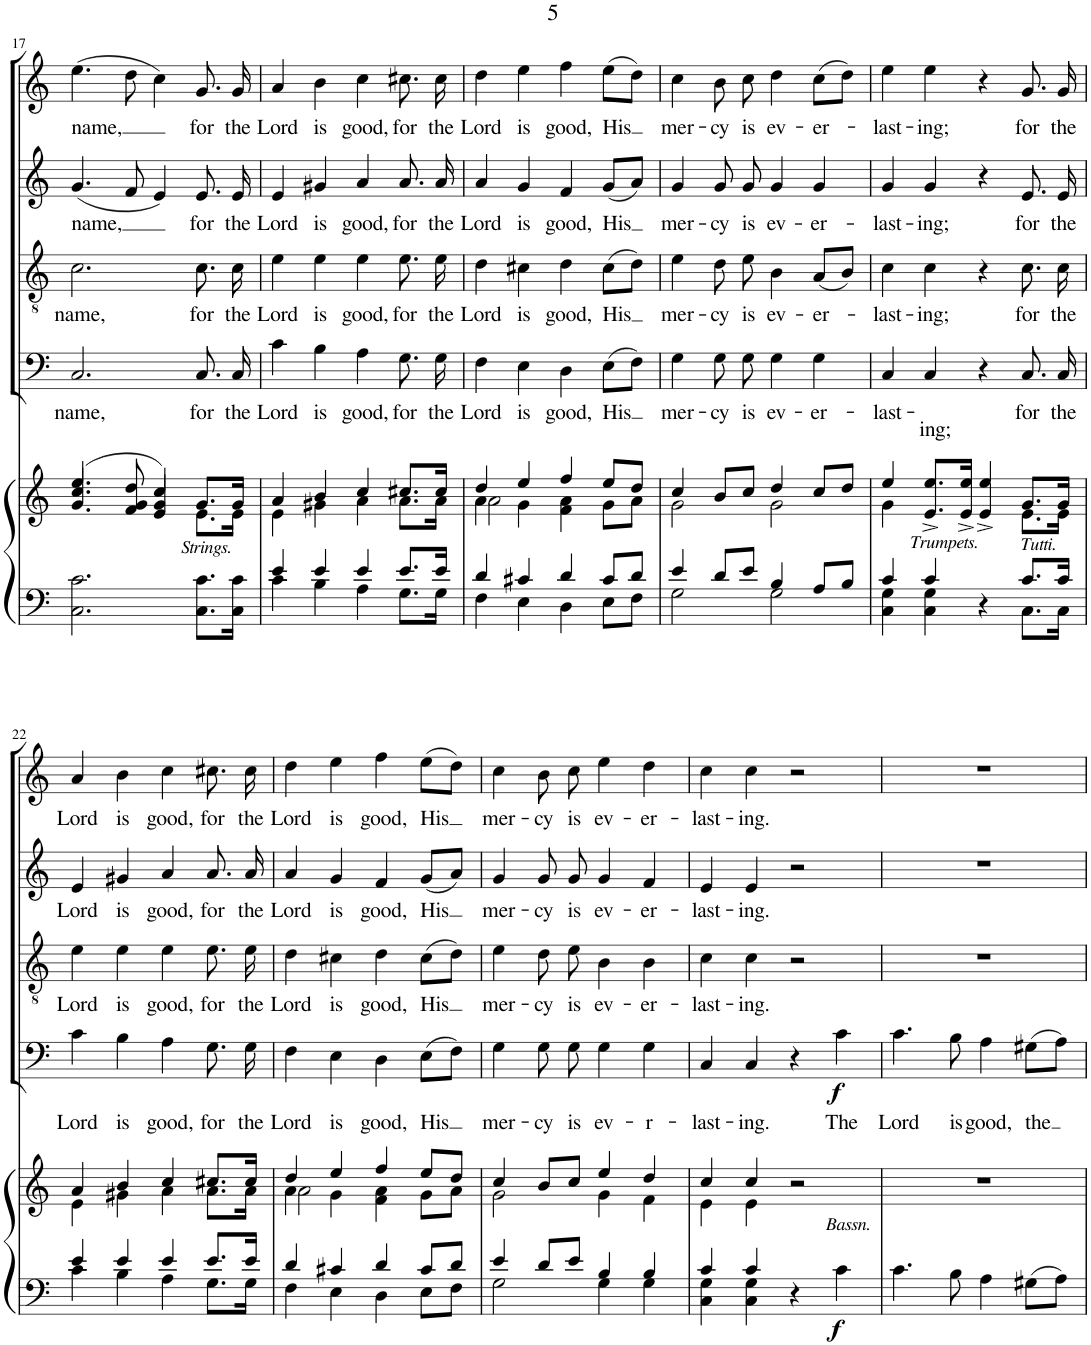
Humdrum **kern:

**kern	**kern	**dynam	**kern	**text	**dynam	**kern	**text	**kern	**text	**kern	**text
*part5	*part5	*part5	*part4	*part4	*part4	*part3	*part3	*part2	*part2	*part1	*part1
*staff6	*staff5	*staff5/6	*staff4	*staff4	*staff4	*staff3	*staff3	*staff2	*staff2	*staff1	*staff1
*I"Accompt.	*	*	*I"Bass	*	*	*I"Tenor	*	*I"Alto	*	*I"Soprano	*
!!LO:PB:g=z
*clefF4	*clefG2	*	*clefF4	*	*	*clefGv2	*	*clefG2	*	*clefG2	*
*k[]	*k[]	*	*k[]	*	*	*k[]	*	*k[]	*	*k[]	*
*M4/4	*M4/4	*	*M4/4	*	*	*M4/4	*	*M4/4	*	*M4/4	*
*met(c)	*met(c)	*	*met(c)	*	*	*met(c)	*	*met(c)	*	*met(c)	*
=17	=17	=17	=17	=17	=17	=17	=17	=17	=17	=17	=17
*	*^	*	*	*	*	*	*	*	*	*	*
!	!	!	!	!	!LO:LY:b	!	!	!LO:LY:b	!	!LO:LY:b	!	!LO:LY:b
2.C\ 2.c\	(4.ee/	4.g/ 4.cc/	.	2.C/	name,	.	2.c\	name,	(4.g/	name,	(4.ee\	name,
.	8f/ 8g/ 8dd/	8ryy	.	.	.	.	.	.	8f/	.	8dd\	.
.	4cc/)	4e/ 4g/	.	.	.	.	.	.	4e/)	.	4cc\)	.
!	!LO:TX:b:i:t=Strings.	!	!	!	!	!	!	!	!	!	!	!
!	!	!	!	!	!LO:LY:b	!	!	!LO:LY:b	!	!LO:LY:b	!	!LO:LY:b
8.C\ 8.c\L	8.g/L	8.e\L	.	8.C/	for	.	8.c\	for	8.e/	for	8.g/	for
!	!	!	!	!	!LO:LY:b	!	!	!LO:LY:b	!	!LO:LY:b	!	!LO:LY:b
16C\ 16c\Jk	16g/Jk	16e\Jk	.	16C/	the	.	16c\	the	16e/	the	16g/	the
=18	=18	=18	=18	=18	=18	=18	=18	=18	=18	=18	=18	=18
*^	*	*	*	*	*	*	*	*	*	*	*	*
!	!	!	!	!	!	!LO:LY:b	!	!	!LO:LY:b	!	!LO:LY:b	!	!LO:LY:b
4e/	4c\	4a/	4e\	.	4c\	Lord	.	4e\	Lord	4e/	Lord	4a/	Lord
!	!	!	!	!	!	!LO:LY:b	!	!	!LO:LY:b	!	!LO:LY:b	!	!LO:LY:b
4e/	4B\	4b/	4g#X\	.	4B\	is	.	4e\	is	4g#X/	is	4b\	is
!	!	!	!	!	!	!LO:LY:b	!	!	!LO:LY:b	!	!LO:LY:b	!	!LO:LY:b
4e/	4A\	4cc/	4a\	.	4A\	good,	.	4e\	good,	4a/	good,	4cc\	good,
!	!	!	!	!	!	!LO:LY:b	!	!	!LO:LY:b	!	!LO:LY:b	!	!LO:LY:b
8.e/L	8.G\L	8.cc#X/L	8.a\L	.	8.G\	for	.	8.e\	for	8.a/	for	8.cc#X\	for
!	!	!	!	!	!	!LO:LY:b	!	!	!LO:LY:b	!	!LO:LY:b	!	!LO:LY:b
16e/Jk	16G\Jk	16cc#/Jk	16a\Jk	.	16G\	the	.	16e\	the	16a/	the	16cc#\	the
=19	=19	=19	=19	=19	=19	=19	=19	=19	=19	=19	=19	=19	=19
*	*	*	*^	*	*	*	*	*	*	*	*	*	*
!	!	!	!	!	!	!	!LO:LY:b	!	!	!LO:LY:b	!	!LO:LY:b	!	!LO:LY:b
4d/	4F\	4dd/	4a\	2a\	.	4F\	Lord	.	4d\	Lord	4a/	Lord	4dd\	Lord
!	!	!	!	!	!	!	!LO:LY:b	!	!	!LO:LY:b	!	!LO:LY:b	!	!LO:LY:b
4c#X/	4E\	4ee/	4g\	.	.	4E\	is	.	4c#X\	is	4g/	is	4ee\	is
!	!	!	!	!	!	!	!LO:LY:b	!	!	!LO:LY:b	!	!LO:LY:b	!	!LO:LY:b
4d/	4D\	4ff/	4f\ 4a\	2ryy	.	4D\	good,	.	4d\	good,	4f/	good,	4ff\	good,
!	!	!	!	!	!	!	!LO:LY:b	!	!	!LO:LY:b	!	!LO:LY:b	!	!LO:LY:b
8c#/L	8E\L	8ee/L	8g\L	.	.	(8E\L	His	.	(8c#\L	His	(8g/L	His	(8ee\L	His
8d/J	8F\J	8dd/J	8a\J	.	.	8F\J)	.	.	8d\J)	.	8a/J)	.	8dd\J)	.
*	*	*	*v	*v	*	*	*	*	*	*	*	*	*	*
=20	=20	=20	=20	=20	=20	=20	=20	=20	=20	=20	=20	=20	=20
!	!	!	!	!	!	!LO:LY:b	!	!	!LO:LY:b	!	!LO:LY:b	!	!LO:LY:b
4e/	2G\	4cc/	2g\	.	4G\	mer-	.	4e\	mer-	4g/	mer-	4cc\	mer-
!	!	!	!	!	!	!LO:LY:b	!	!	!LO:LY:b	!	!LO:LY:b	!	!LO:LY:b
8d/L	.	8b/L	.	.	8G\	-cy	.	8d\	-cy	8g/	-cy	8b\	-cy
!	!	!	!	!	!	!LO:LY:b	!	!	!LO:LY:b	!	!LO:LY:b	!	!LO:LY:b
8e/J	.	8cc/J	.	.	8G\	is	.	8e\	is	8g/	is	8cc\	is
!	!	!	!	!	!	!LO:LY:b	!	!	!LO:LY:b	!	!LO:LY:b	!	!LO:LY:b
4B/	2G\	4dd/	2g\	.	4G\	ev-	.	4B\	ev-	4g/	ev-	4dd\	ev-
!	!	!	!	!	!	!LO:LY:b	!	!	!LO:LY:b	!	!LO:LY:b	!	!LO:LY:b
8A/L	.	8cc/L	.	.	4G\	-er-	.	(8A/L	-er-	4g/	-er-	(8cc\L	-er-
8B/J	.	8dd/J	.	.	.	.	.	8B/J)	.	.	.	8dd\J)	.
=21	=21	=21	=21	=21	=21	=21	=21	=21	=21	=21	=21	=21	=21
!	!	!	!	!	!	!LO:LY:b	!	!	!LO:LY:b	!	!LO:LY:b	!	!LO:LY:b
4c/	4C\ 4G\	4ee/	4g\	.	4C/	-last-	.	4c\	-last-	4g/	last-	4ee\	-last-
!	!	!LO:TX:b:i:t=Trumpets.	!	!	!	!	!	!	!	!	!	!	!
!	!	!	!	!	!	!LO:LY:b	!	!	!LO:LY:b	!	!LO:LY:b	!	!LO:LY:b
4c/	4C\ 4G\	8.e/^< 8.ee/^<L	4ryy	.	4C/	-ing;	.	4c\	-ing;	4g/	-ing;	4ee\	-ing;
.	.	16e/^< 16ee/^<Jk	.	.	.	.	.	.	.	.	.	.	.
4r	4ryy	4ee/	4e^</	.	4r	.	.	4r	.	4r	.	4r	.
!	!	!LO:TX:b:i:t=Tutti.	!	!	!	!	!	!	!	!	!	!	!
!	!	!	!	!	!	!LO:LY:b	!	!	!LO:LY:b	!	!LO:LY:b	!	!LO:LY:b
8.c/L	8.C\L	8.g/L	8.e\L	.	8.C/	for	.	8.c\	for	8.e/	for	8.g/	for
!	!	!	!	!	!	!LO:LY:b	!	!	!LO:LY:b	!	!LO:LY:b	!	!LO:LY:b
16c/Jk	16C\Jk	16g/Jk	16e\Jk	.	16C/	the	.	16c\	the	16e/	the	16g/	the
!!LO:LB:g=z
=22	=22	=22	=22	=22	=22	=22	=22	=22	=22	=22	=22	=22	=22
!	!	!	!	!	!	!LO:LY:b	!	!	!LO:LY:b	!	!LO:LY:b	!	!LO:LY:b
4e/	4c\	4a/	4e\	.	4c\	Lord	.	4e\	Lord	4e/	Lord	4a/	Lord
!	!	!	!	!	!	!LO:LY:b	!	!	!LO:LY:b	!	!LO:LY:b	!	!LO:LY:b
4e/	4B\	4b/	4g#X\	.	4B\	is	.	4e\	is	4g#X/	is	4b\	is
!	!	!	!	!	!	!LO:LY:b	!	!	!LO:LY:b	!	!LO:LY:b	!	!LO:LY:b
4e/	4A\	4cc/	4a\	.	4A\	good,	.	4e\	good,	4a/	good,	4cc\	good,
!	!	!	!	!	!	!LO:LY:b	!	!	!LO:LY:b	!	!LO:LY:b	!	!LO:LY:b
8.e/L	8.G\L	8.cc#X/L	8.a\L	.	8.G\	for	.	8.e\	for	8.a/	for	8.cc#X\	for
!	!	!	!	!	!	!LO:LY:b	!	!	!LO:LY:b	!	!LO:LY:b	!	!LO:LY:b
16e/Jk	16G\Jk	16cc#/Jk	16a\Jk	.	16G\	the	.	16e\	the	16a/	the	16cc#\	the
=23	=23	=23	=23	=23	=23	=23	=23	=23	=23	=23	=23	=23	=23
*	*	*	*^	*	*	*	*	*	*	*	*	*	*
!	!	!	!	!	!	!	!LO:LY:b	!	!	!LO:LY:b	!	!LO:LY:b	!	!LO:LY:b
4d/	4F\	4dd/	4a\	2a\	.	4F\	Lord	.	4d\	Lord	4a/	Lord	4dd\	Lord
!	!	!	!	!	!	!	!LO:LY:b	!	!	!LO:LY:b	!	!LO:LY:b	!	!LO:LY:b
4c#X/	4E\	4ee/	4g\	.	.	4E\	is	.	4c#X\	is	4g/	is	4ee\	is
!	!	!	!	!	!	!	!LO:LY:b	!	!	!LO:LY:b	!	!LO:LY:b	!	!LO:LY:b
4d/	4D\	4ff/	4f\ 4a\	2ryy	.	4D\	good,	.	4d\	good,	4f/	good,	4ff\	good,
!	!	!	!	!	!	!	!LO:LY:b	!	!	!LO:LY:b	!	!LO:LY:b	!	!LO:LY:b
8c#/L	8E\L	8ee/L	8g\L	.	.	(8E\L	His	.	(8c#\L	His	(8g/L	His	(8ee\L	His
8d/J	8F\J	8dd/J	8a\J	.	.	8F\J)	.	.	8d\J)	.	8a/J)	.	8dd\J)	.
*	*	*	*v	*v	*	*	*	*	*	*	*	*	*	*
=24	=24	=24	=24	=24	=24	=24	=24	=24	=24	=24	=24	=24	=24
!	!	!	!	!	!	!LO:LY:b	!	!	!LO:LY:b	!	!LO:LY:b	!	!LO:LY:b
4e/	2G\	4cc/	2g\	.	4G\	mer-	.	4e\	mer-	4g/	mer-	4cc\	mer-
!	!	!	!	!	!	!LO:LY:b	!	!	!LO:LY:b	!	!LO:LY:b	!	!LO:LY:b
8d/L	.	8b/L	.	.	8G\	-cy	.	8d\	-cy	8g/	-cy	8b\	-cy
!	!	!	!	!	!	!LO:LY:b	!	!	!LO:LY:b	!	!LO:LY:b	!	!LO:LY:b
8e/J	.	8cc/J	.	.	8G\	is	.	8e\	is	8g/	is	8cc\	is
!	!	!	!	!	!	!LO:LY:b	!	!	!LO:LY:b	!	!LO:LY:b	!	!LO:LY:b
4B/	4G\	4ee/	4g\	.	4G\	ev-	.	4B\	ev-	4g/	ev-	4ee\	ev-
!	!	!	!	!	!	!LO:LY:b	!	!	!LO:LY:b	!	!LO:LY:b	!	!LO:LY:b
4B/	4G\	4dd/	4f\	.	4G\	-r-	.	4B\	-er-	4f/	-er-	4dd\	-er-
=25	=25	=25	=25	=25	=25	=25	=25	=25	=25	=25	=25	=25	=25
!	!	!	!	!	!	!LO:LY:b	!	!	!LO:LY:b	!	!LO:LY:b	!	!LO:LY:b
4c/	4C\ 4G\	4cc/	4e\	.	4C/	-last-	.	4c\	-last-	4e/	last-	4cc\	-last-
!	!	!	!	!	!	!LO:LY:b	!	!	!LO:LY:b	!	!LO:LY:b	!	!LO:LY:b
4c/	4C\ 4G\	4cc/	4e\	.	4C/	-ing.	.	4c\	-ing.	4e/	-ing.	4cc\	-ing.
4r	4ryy	2r	2ryy	.	4r	.	.	2r	.	2r	.	2r	.
!LO:TX:a:i:t=Bassn.	!	!	!	!	!	!	!	!	!	!	!	!	!
!	!	!	!	!LO:DY:b=2	!	!LO:LY:b	!LO:DY:b	!	!	!	!	!	!
4c\	4ryy	.	.	f	4c\	The	f	.	.	.	.	.	.
*	*	*v	*v	*	*	*	*	*	*	*	*	*	*
=26	=26	=26	=26	=26	=26	=26	=26	=26	=26	=26	=26	=26
!	!	!	!	!	!LO:LY:b	!	!	!	!	!	!	!
*v	*v	*	*	*	*	*	*	*	*	*	*	*
4.c\	1r	.	4.c\	Lord	.	1r	.	1r	.	1r	.
!	!	!	!	!LO:LY:b	!	!	!	!	!	!	!
8B\	.	.	8B\	is	.	.	.	.	.	.	.
!	!	!	!	!LO:LY:b	!	!	!	!	!	!	!
4A\	.	.	4A\	good,	.	.	.	.	.	.	.
!	!	!	!	!LO:LY:b	!	!	!	!	!	!	!
8G#X\L	.	.	(8G#X\L	the	.	.	.	.	.	.	.
8A\J	.	.	8A\J)	.	.	.	.	.	.	.	.
=	=	=	=	=	=	=	=	=	=	=	=
*-	*-	*-	*-	*-	*-	*-	*-	*-	*-	*-	*-
